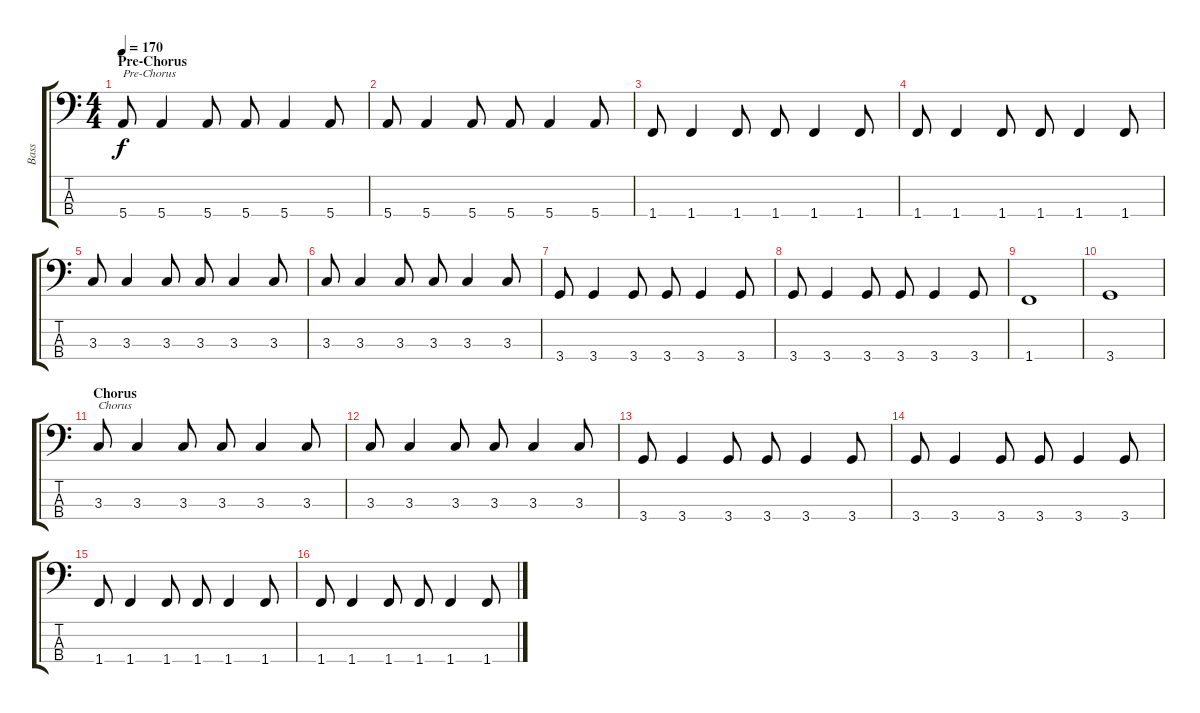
\track ("Bass" "Bass") {instrument electricbasspick}
\staff {score tabs}
\tuning (G2 D2 A1 E1) {hide}
\ts (4 4)
\section ("" "Pre-Chorus")
\tempo 170
\clef f4
\ks c
5.4.8{txt "Pre-Chorus" dy f} 5.4.4 5.4.8 5.4.8 5.4.4 5.4.8 |
5.4.8 5.4.4 5.4.8 5.4.8 5.4.4 5.4.8 |
1.4.8 1.4.4 1.4.8 1.4.8 1.4.4 1.4.8 |
1.4.8 1.4.4 1.4.8 1.4.8 1.4.4 1.4.8 |
3.3.8 3.3.4 3.3.8 3.3.8 3.3.4 3.3.8 |
3.3.8 3.3.4 3.3.8 3.3.8 3.3.4 3.3.8 |
3.4.8 3.4.4 3.4.8 3.4.8 3.4.4 3.4.8 |
3.4.8 3.4.4 3.4.8 3.4.8 3.4.4 3.4.8 |
1.4.1 |
3.4.1 |
\section ("" "Chorus")
3.3.8{txt "Chorus"} 3.3.4 3.3.8 3.3.8 3.3.4 3.3.8 |
3.3.8 3.3.4 3.3.8 3.3.8 3.3.4 3.3.8 |
3.4.8 3.4.4 3.4.8 3.4.8 3.4.4 3.4.8 |
3.4.8 3.4.4 3.4.8 3.4.8 3.4.4 3.4.8 |
1.4.8 1.4.4 1.4.8 1.4.8 1.4.4 1.4.8 |
1.4.8 1.4.4 1.4.8 1.4.8 1.4.4 1.4.8
